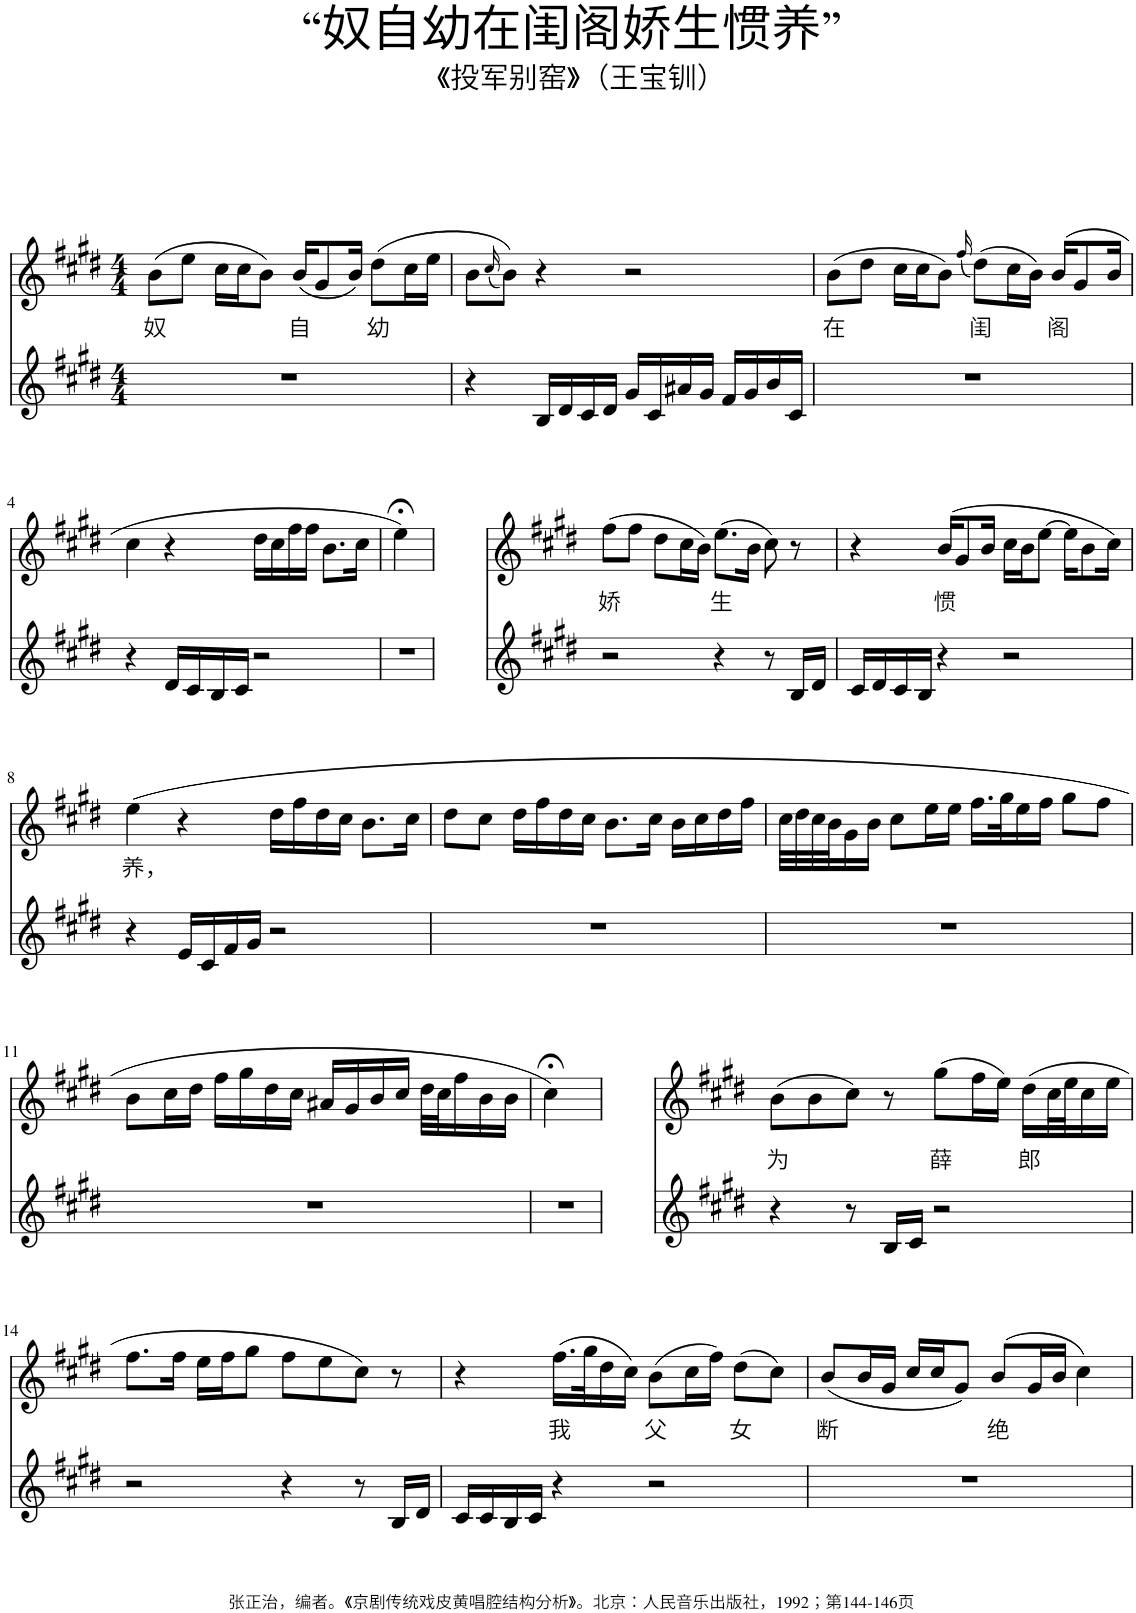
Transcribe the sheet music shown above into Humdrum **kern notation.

**kern	**kern	**text
*part2	*part1	*part1
*staff2	*staff1	*staff1
*I"Piano	*I"Piano	*
*I'Pno	*I'Pno	*
*clefG2	*clefG2	*
*k[f#c#g#d#]	*k[f#c#g#d#]	*
*M4/4	*M4/4	*
=1	=1	=1
!	!	!LO:LY:b
1r	(8b\L	奴
.	8ee\J	.
.	16cc#\LL	.
.	16cc#\J	.
.	8b\J)	.
!	!	!LO:LY:b
.	(16b/KL	自
.	8g#/	.
.	16b/Jk)	.
!	!	!LO:LY:b
.	(8dd#\L	幼
.	16cc#\L	.
.	16ee\JJ	.
=2	=2	=2
4r	8b\L	.
.	(16qcc#/	.
.	8b\J))	.
16B/LL	4r	.
16d#/	.	.
16c#/	.	.
16d#/JJ	.	.
16g#/LL	2r	.
16c#/	.	.
16a#X/	.	.
16g#/JJ	.	.
16f#/LL	.	.
16g#/	.	.
16b/	.	.
16c#/JJ	.	.
=3	=3	=3
!	!	!LO:LY:b
1r	(8b\L	在
.	8dd#\J	.
.	16cc#\LL	.
.	16cc#\J	.
.	8b\J)	.
.	(16qff#/	.
!	!	!LO:LY:b
.	(8dd#\L)	闺
.	16cc#\L	.
.	16b\JJ)	.
!	!	!LO:LY:b
.	(16b/KL	阁
.	8g#/	.
.	16b/Jk	.
!!LO:LB:g=z
=4	=4	=4
4r	4cc#\	.
16d#/LL	4r	.
16c#/	.	.
16B/	.	.
16c#/JJ	.	.
2r	16dd#\LL	.
.	16cc#\	.
.	16ff#\	.
.	16ff#\JJ	.
.	8.b\L	.
.	16cc#\Jk	.
=5	=5	=5
1r	4ee;<\)	.
.	2.ryy	.
=6	=6	=6
!	!	!LO:LY:b
2r	(8ff#\L	娇
.	8ff#\J	.
.	8dd#\L	.
.	16cc#\L	.
.	16b\JJ)	.
!	!	!LO:LY:b
4r	(8.ee\L	生
.	16b\Jk	.
8r	8cc#\)	.
16B/LL	8r	.
16d#/JJ	.	.
=7	=7	=7
16c#/LL	4r	.
16d#/	.	.
16c#/	.	.
16B/JJ	.	.
!	!	!LO:LY:b
4r	(16b/KL	惯
.	8g#/	.
.	16b/Jk	.
2r	16cc#\LL	.
.	16b\J	.
.	[8ee\J	.
.	16ee\KL]	.
.	8b\	.
.	16cc#\Jk)	.
!!LO:LB:g=z
=8	=8	=8
!	!	!LO:LY:b
4r	(4ee\	养，
16e/LL	4r	.
16c#/	.	.
16f#/	.	.
16g#/JJ	.	.
2r	16dd#\LL	.
.	16ff#\	.
.	16dd#\	.
.	16cc#\JJ	.
.	8.b\L	.
.	16cc#\Jk	.
=9	=9	=9
1r	8dd#\L	.
.	8cc#\J	.
.	16dd#\LL	.
.	16ff#\	.
.	16dd#\	.
.	16cc#\JJ	.
.	8.b\L	.
.	16cc#\Jk	.
.	16b\LL	.
.	16cc#\	.
.	16dd#\	.
.	16ff#\JJ	.
=10	=10	=10
1r	32cc#\LLL	.
.	32dd#\	.
.	32cc#\	.
.	32b\J	.
.	16g#\	.
.	16b\JJ	.
.	8cc#\L	.
.	16ee\L	.
.	16ee\JJ	.
.	16.ff#\LL	.
.	32gg#\K	.
.	16ee\	.
.	16ff#\JJ	.
.	8gg#\L	.
.	8ff#\J	.
!!LO:LB:g=z
=11	=11	=11
1r	8b\L	.
.	16cc#\L	.
.	16dd#\JJ	.
.	16ff#\LL	.
.	16gg#\	.
.	16dd#\	.
.	16cc#\JJ	.
.	16a#X/LL	.
.	16g#/	.
.	16b/	.
.	16cc#/JJ	.
.	32dd#\LLL	.
.	32cc#\J	.
.	16ff#\	.
.	16b\	.
.	16b\JJ	.
=12	=12	=12
1r	4cc#;<\)	.
.	2.ryy	.
=13	=13	=13
!	!	!LO:LY:b
4r	(8b\L	为
.	8b\	.
8r	8cc#\J)	.
16B/LL	8r	.
16c#/JJ	.	.
!	!	!LO:LY:b
2r	(8gg#\L	薛
.	16ff#\L	.
.	16ee\JJ)	.
!	!	!LO:LY:b
.	(16dd#\LL	郎
.	32cc#\L	.
.	32ee\J	.
.	16cc#\	.
.	16ee\JJ	.
!!LO:LB:g=z
=14	=14	=14
2r	8.ff#\L	.
.	16ff#\Jk	.
.	16ee\LL	.
.	16ff#\J	.
.	8gg#\J	.
4r	8ff#\L	.
.	8ee\	.
8r	8cc#\J)	.
16B/LL	8r	.
16d#/JJ	.	.
=15	=15	=15
16c#/LL	4r	.
16c#/	.	.
16B/	.	.
16c#/JJ	.	.
!	!	!LO:LY:b
4r	(16.ff#\LL	我
.	32gg#\K	.
.	16dd#\	.
.	16cc#\JJ)	.
!	!	!LO:LY:b
2r	(8b\L	父
.	16cc#\L	.
.	16ff#\JJ)	.
!	!	!LO:LY:b
.	(8dd#\L	女
.	8cc#\J)	.
=16	=16	=16
!	!	!LO:LY:b
1r	(8b/L	断
.	16b/L	.
.	16g#/JJ	.
.	16cc#/LL	.
.	16cc#/J	.
.	8g#/J)	.
!	!	!LO:LY:b
.	(8b/L	绝
.	16g#/L	.
.	16b/JJ	.
.	4cc#\)	.
=	=	=
*-	*-	*-
